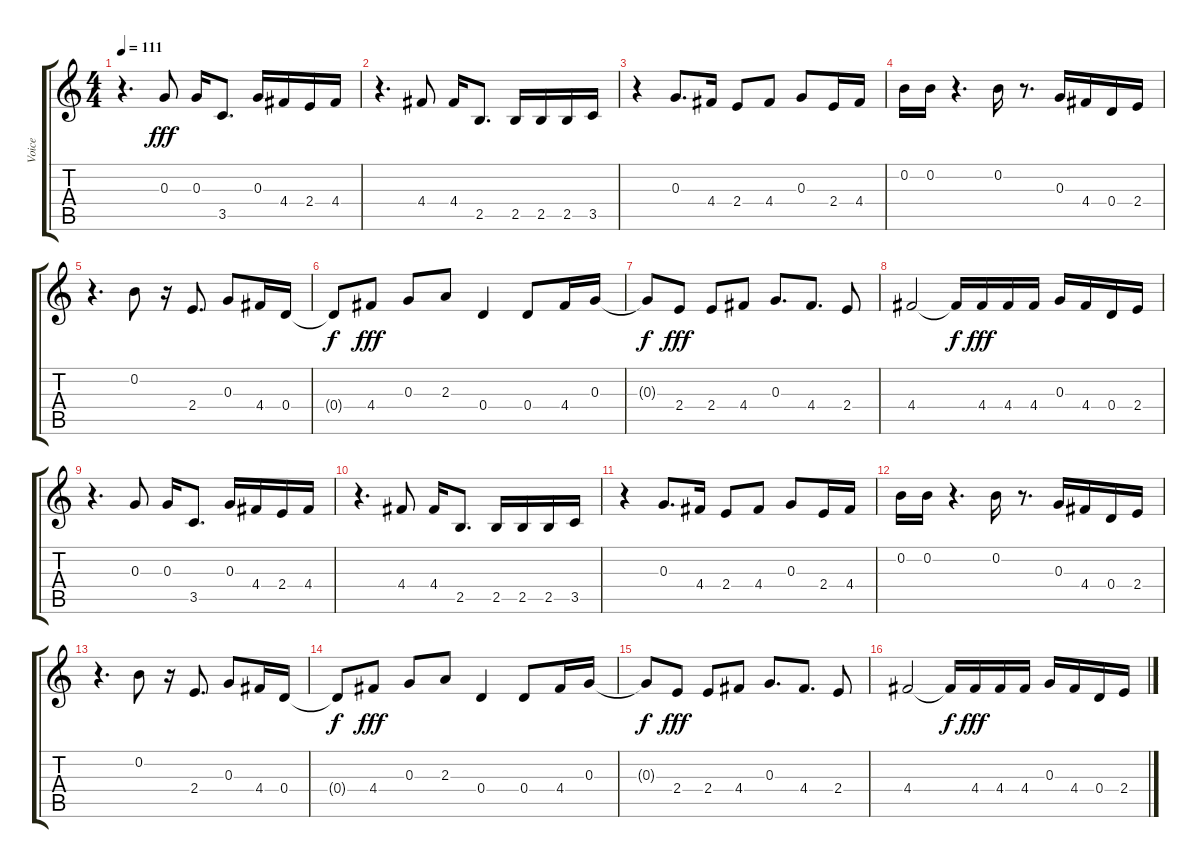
\track ("Voice" "Voice") {instrument overdrivenguitar}
\staff {score tabs}
\tuning (E4 B3 G3 D3 A2 E2) {hide}
\ts (4 4)
\tempo 111
\clef g2
\ks c
r.4{d dy fff} 0.3.8 0.3.16 3.5.8{d} 0.3.16 4.4.16 2.4.16 4.4.16 |
r.4{d} 4.4.8 4.4.16 2.5.8{d} 2.5.16 2.5.16 2.5.16 3.5.16 |
r.4 0.3.8{d} 4.4.16 2.4.8 4.4.8 0.3.8 2.4.16 4.4.16 |
0.2.16 0.2.16 r.4{d} 0.2.16 r.8{d} 0.3.16 4.4.16 0.4.16 2.4.16 |
r.4{d} 0.2.8 r.16 2.4.8{d} 0.3.8 4.4.16 0.4.16 |
0.4{t}.8{dy f} 4.4.8{dy fff} 0.3.8 2.3.8 0.4.4 0.4.8 4.4.16 0.3.16 |
0.3{t}.8{dy f} 2.4.8{dy fff} 2.4.8 4.4.8 0.3.8{d} 4.4.8{d} 2.4.8 |
4.4.2 4.4{t}.16{dy f} 4.4.16{dy fff} 4.4.16 4.4.16 0.3.16 4.4.16 0.4.16 2.4.16 |
r.4{d} 0.3.8 0.3.16 3.5.8{d} 0.3.16 4.4.16 2.4.16 4.4.16 |
r.4{d} 4.4.8 4.4.16 2.5.8{d} 2.5.16 2.5.16 2.5.16 3.5.16 |
r.4 0.3.8{d} 4.4.16 2.4.8 4.4.8 0.3.8 2.4.16 4.4.16 |
0.2.16 0.2.16 r.4{d} 0.2.16 r.8{d} 0.3.16 4.4.16 0.4.16 2.4.16 |
r.4{d} 0.2.8 r.16 2.4.8{d} 0.3.8 4.4.16 0.4.16 |
0.4{t}.8{dy f} 4.4.8{dy fff} 0.3.8 2.3.8 0.4.4 0.4.8 4.4.16 0.3.16 |
0.3{t}.8{dy f} 2.4.8{dy fff} 2.4.8 4.4.8 0.3.8{d} 4.4.8{d} 2.4.8 |
4.4.2 4.4{t}.16{dy f} 4.4.16{dy fff} 4.4.16 4.4.16 0.3.16 4.4.16 0.4.16 2.4.16
